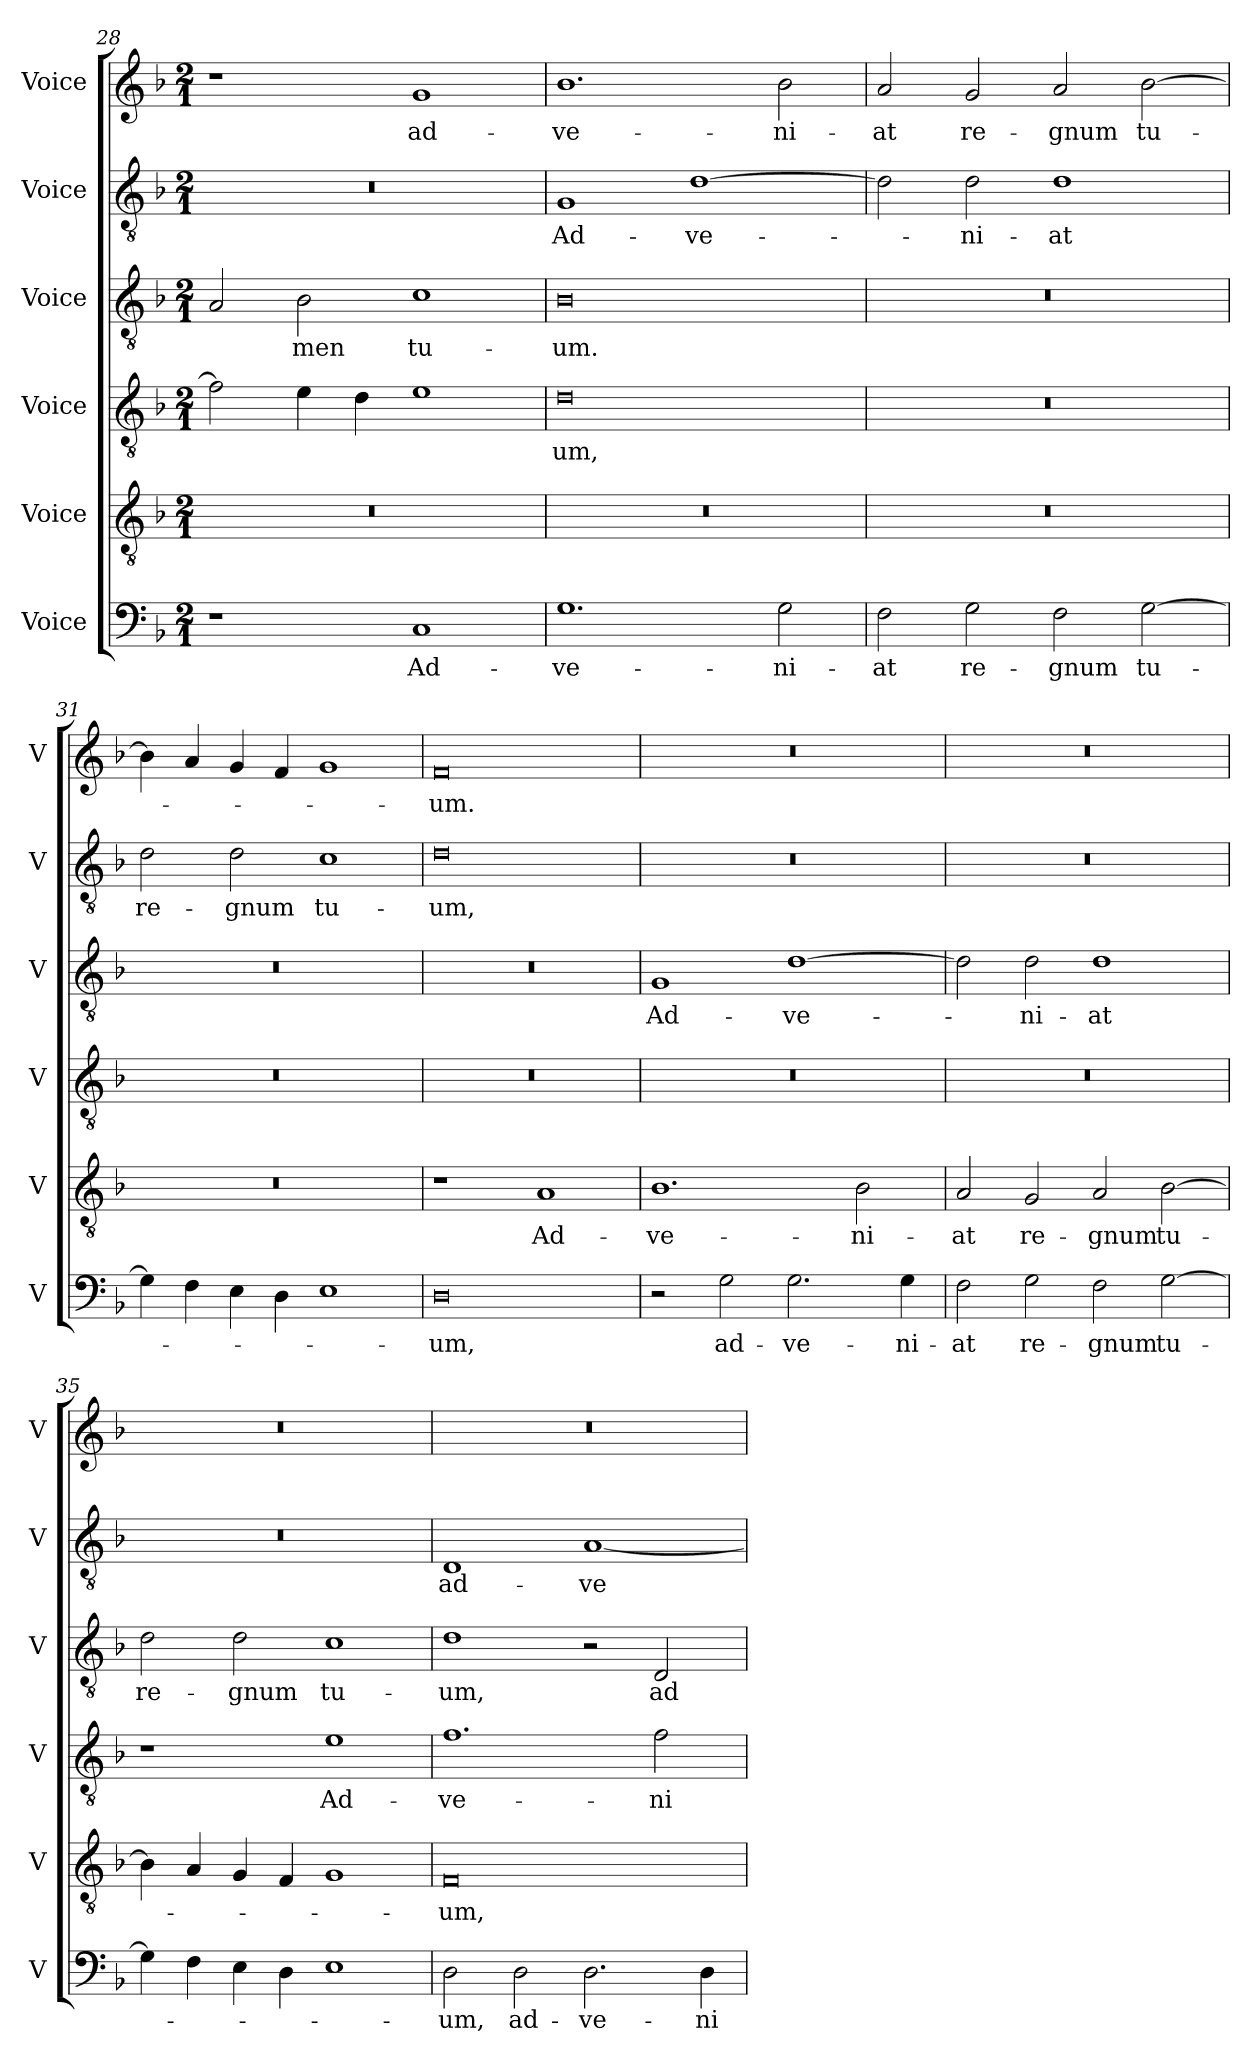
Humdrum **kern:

**kern	**text	**kern	**text	**kern	**text	**kern	**text	**kern	**text	**kern	**text
*part6	*part6	*part5	*part5	*part4	*part4	*part3	*part3	*part2	*part2	*part1	*part1
*staff6	*staff6	*staff5	*staff5	*staff4	*staff4	*staff3	*staff3	*staff2	*staff2	*staff1	*staff1
*I"Voice	*	*I"Voice	*	*I"Voice	*	*I"Voice	*	*I"Voice	*	*I"Voice	*
*I'V	*	*I'V	*	*I'V	*	*I'V	*	*I'V	*	*I'V	*
*clefF4	*	*clefGv2	*	*clefGv2	*	*clefGv2	*	*clefGv2	*	*clefG2	*
*k[b-]	*	*k[b-]	*	*k[b-]	*	*k[b-]	*	*k[b-]	*	*k[b-]	*
*M2/1	*	*M2/1	*	*M2/1	*	*M2/1	*	*M2/1	*	*M2/1	*
=28	=28	=28	=28	=28	=28	=28	=28	=28	=28	=28	=28
1r	.	0r	.	2f\]	.	2A/	.	0r	.	1r	.
!	!	!	!	!	!	!	!LO:LY:b	!	!	!	!
.	.	.	.	4e\	.	2B-\	-men	.	.	.	.
.	.	.	.	4d\	.	.	.	.	.	.	.
!	!LO:LY:b	!	!	!	!	!	!LO:LY:b	!	!	!	!LO:LY:b
1C	Ad-	.	.	1e	.	1c	tu-	.	.	1g	ad-
=29	=29	=29	=29	=29	=29	=29	=29	=29	=29	=29	=29
!	!LO:LY:b	!	!	!	!LO:LY:b	!	!LO:LY:b	!	!LO:LY:b	!	!LO:LY:b
1.G	-ve-	0r	.	0d	-um,	0B-	um.	1G	Ad-	1.b-	-ve-
!	!	!	!	!	!	!	!	!	!LO:LY:b	!	!
.	.	.	.	.	.	.	.	[1d	-ve-	.	.
!	!LO:LY:b	!	!	!	!	!	!	!	!	!	!LO:LY:b
2G\	-ni-	.	.	.	.	.	.	.	.	2b-\	-ni-
=30	=30	=30	=30	=30	=30	=30	=30	=30	=30	=30	=30
!	!LO:LY:b	!	!	!	!	!	!	!	!	!	!LO:LY:b
2F\	-at	0r	.	0r	.	0r	.	2d\]	.	2a/	-at
!	!LO:LY:b	!	!	!	!	!	!	!	!LO:LY:b	!	!LO:LY:b
2G\	re-	.	.	.	.	.	.	2d\	-ni-	2g/	re-
!	!LO:LY:b	!	!	!	!	!	!	!	!LO:LY:b	!	!LO:LY:b
2F\	-gnum	.	.	.	.	.	.	1d	-at	2a/	-gnum
!	!LO:LY:b	!	!	!	!	!	!	!	!	!	!LO:LY:b
[2G\	tu-	.	.	.	.	.	.	.	.	[2b-\	tu-
!!LO:LB:g=z
=31	=31	=31	=31	=31	=31	=31	=31	=31	=31	=31	=31
!	!	!	!	!	!	!	!	!	!LO:LY:b	!	!
4G\]	.	0r	.	0r	.	0r	.	2d\	re-	4b-\]	.
4F\	.	.	.	.	.	.	.	.	.	4a/	.
!	!	!	!	!	!	!	!	!	!LO:LY:b	!	!
4E\	.	.	.	.	.	.	.	2d\	-gnum	4g/	.
4D\	.	.	.	.	.	.	.	.	.	4f/	.
!	!	!	!	!	!	!	!	!	!LO:LY:b	!	!
1E	.	.	.	.	.	.	.	1c	tu-	1g	.
=32	=32	=32	=32	=32	=32	=32	=32	=32	=32	=32	=32
!	!LO:LY:b	!	!	!	!	!	!	!	!LO:LY:b	!	!LO:LY:b
0D	-um,	1r	.	0r	.	0r	.	0d	-um,	0f	-um.
!	!	!	!LO:LY:b	!	!	!	!	!	!	!	!
.	.	1A	Ad-	.	.	.	.	.	.	.	.
=33	=33	=33	=33	=33	=33	=33	=33	=33	=33	=33	=33
!	!	!	!LO:LY:b	!	!	!	!LO:LY:b	!	!	!	!
2r	.	1.B-	-ve-	0r	.	1G	Ad-	0r	.	0r	.
!	!LO:LY:b	!	!	!	!	!	!	!	!	!	!
2G\	ad-	.	.	.	.	.	.	.	.	.	.
!	!LO:LY:b	!	!	!	!	!	!LO:LY:b	!	!	!	!
2.G\	-ve-	.	.	.	.	[1d	-ve-	.	.	.	.
!	!	!	!LO:LY:b	!	!	!	!	!	!	!	!
.	.	2B-\	-ni-	.	.	.	.	.	.	.	.
!	!LO:LY:b	!	!	!	!	!	!	!	!	!	!
4G\	-ni-	.	.	.	.	.	.	.	.	.	.
=34	=34	=34	=34	=34	=34	=34	=34	=34	=34	=34	=34
!	!LO:LY:b	!	!LO:LY:b	!	!	!	!	!	!	!	!
2F\	-at	2A/	-at	0r	.	2d\]	.	0r	.	0r	.
!	!LO:LY:b	!	!LO:LY:b	!	!	!	!LO:LY:b	!	!	!	!
2G\	re-	2G/	re-	.	.	2d\	-ni-	.	.	.	.
!	!LO:LY:b	!	!LO:LY:b	!	!	!	!LO:LY:b	!	!	!	!
2F\	-gnum	2A/	-gnum	.	.	1d	-at	.	.	.	.
!	!LO:LY:b	!	!LO:LY:b	!	!	!	!	!	!	!	!
[2G\	tu-	[2B-\	tu-	.	.	.	.	.	.	.	.
!!LO:PB:g=z
=35	=35	=35	=35	=35	=35	=35	=35	=35	=35	=35	=35
!	!	!	!	!	!	!	!LO:LY:b	!	!	!	!
4G\]	.	4B-\]	.	1r	.	2d\	re-	0r	.	0r	.
4F\	.	4A/	.	.	.	.	.	.	.	.	.
!	!	!	!	!	!	!	!LO:LY:b	!	!	!	!
4E\	.	4G/	.	.	.	2d\	-gnum	.	.	.	.
4D\	.	4F/	.	.	.	.	.	.	.	.	.
!	!	!	!	!	!LO:LY:b	!	!LO:LY:b	!	!	!	!
1E	.	1G	.	1e	Ad-	1c	tu-	.	.	.	.
=36	=36	=36	=36	=36	=36	=36	=36	=36	=36	=36	=36
!	!LO:LY:b	!	!LO:LY:b	!	!LO:LY:b	!	!LO:LY:b	!	!LO:LY:b	!	!
2D\	-um,	0F	-um,	1.f	-ve-	1d	-um,	1D	ad-	0r	.
!	!LO:LY:b	!	!	!	!	!	!	!	!	!	!
2D\	ad-	.	.	.	.	.	.	.	.	.	.
!	!LO:LY:b	!	!	!	!	!	!	!	!LO:LY:b	!	!
2.D\	-ve-	.	.	.	.	2r	.	[1A	-ve-	.	.
!	!	!	!	!	!LO:LY:b	!	!LO:LY:b	!	!	!	!
.	.	.	.	2f\	-ni-	2D/	ad-	.	.	.	.
!	!LO:LY:b	!	!	!	!	!	!	!	!	!	!
4D\	-ni-	.	.	.	.	.	.	.	.	.	.
=	=	=	=	=	=	=	=	=	=	=	=
*-	*-	*-	*-	*-	*-	*-	*-	*-	*-	*-	*-
